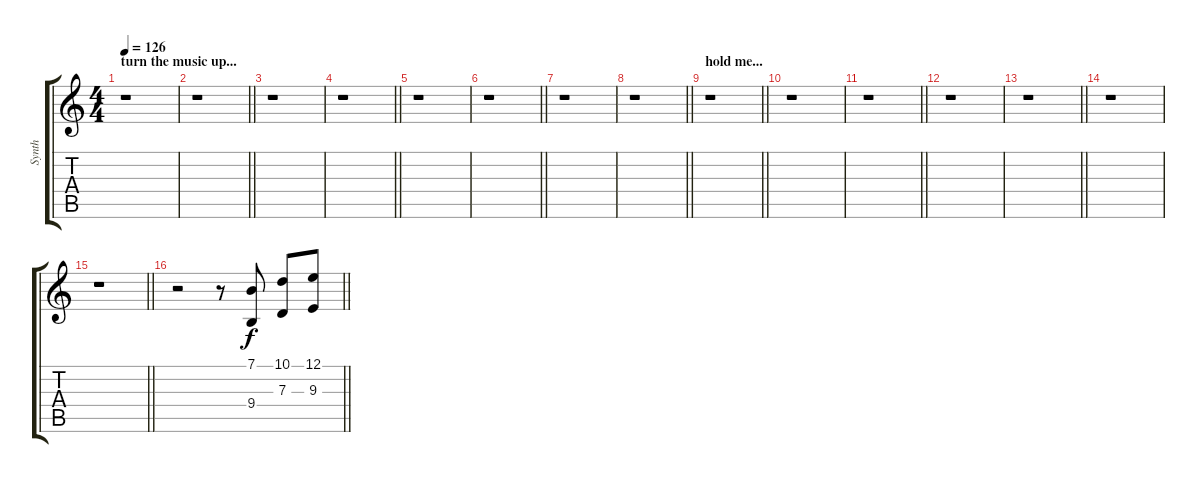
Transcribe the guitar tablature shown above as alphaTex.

\track ("Synth" "Synth") {instrument lead2sawtooth}
\staff {score tabs}
\tuning (E4 B3 G3 D3 A2 E2) {hide}
\ts (4 4)
\section ("" "turn the music up...")
\tempo 126
\clef g2
\ks c
r.1{dy f} |
\barLineRight lightlight
r.1 |
r.1 |
\barLineRight lightlight
r.1 |
r.1 |
\barLineRight lightlight
r.1 |
r.1 |
\barLineRight lightlight
r.1 |
\section ("" "hold me...")
\barLineRight lightlight
r.1 |
r.1 |
\barLineRight lightlight
r.1 |
r.1 |
\barLineRight lightlight
r.1 |
r.1 |
\barLineRight lightlight
r.1 |
\barLineRight lightlight
r.2 r.8 (7.1 9.4).8 (10.1 7.3).8 (12.1 9.3).8
